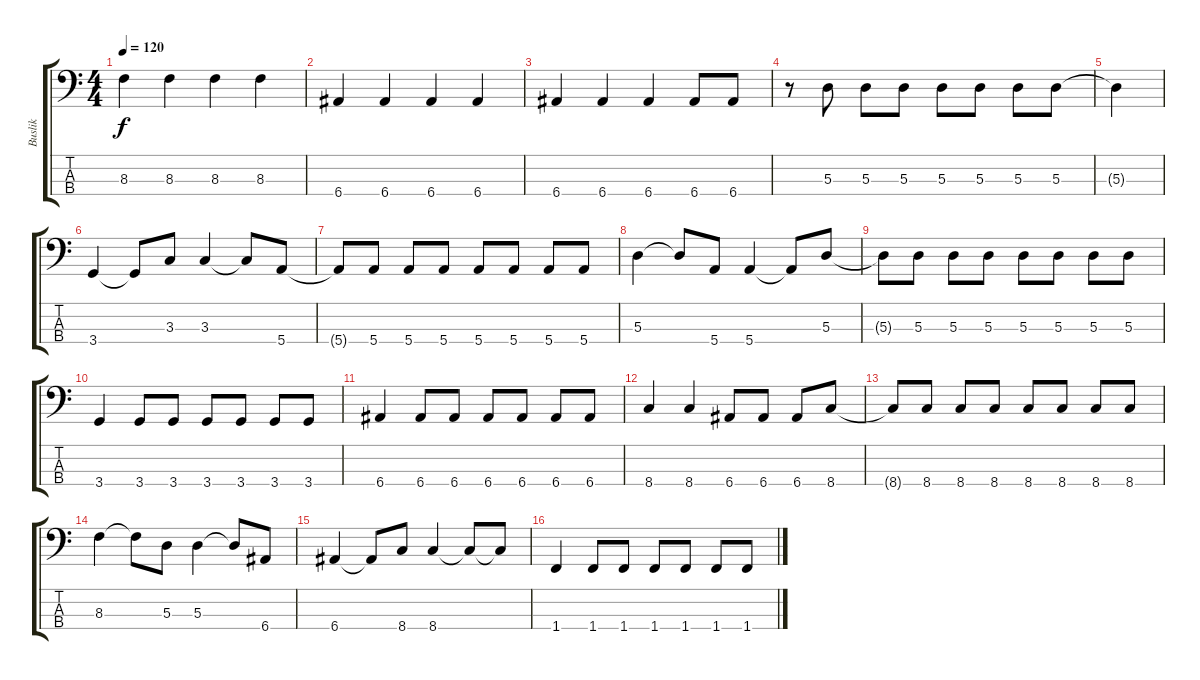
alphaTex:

\track ("Buslik" "Buslik") {instrument electricbasspick}
\staff {score tabs}
\tuning (G2 D2 A1 E1) {hide}
\ts (4 4)
\tempo 120
\clef f4
\ks c
8.3.4{dy f} 8.3.4 8.3.4 8.3.4 |
6.4.4 6.4.4 6.4.4 6.4.4 |
6.4.4 6.4.4 6.4.4 6.4.8 6.4.8 |
r.8 5.3.8 5.3.8 5.3.8 5.3.8 5.3.8 5.3.8 5.3.8 |
5.3{t}.4 |
3.4.4 3.4{t}.8 3.3.8 3.3.4 3.3{t}.8 5.4.8 |
5.4{t}.8 5.4.8 5.4.8 5.4.8 5.4.8 5.4.8 5.4.8 5.4.8 |
5.3.4 5.3{t}.8 5.4.8 5.4.4 5.4{t}.8 5.3.8 |
5.3{t}.8 5.3.8 5.3.8 5.3.8 5.3.8 5.3.8 5.3.8 5.3.8 |
3.4.4 3.4.8 3.4.8 3.4.8 3.4.8 3.4.8 3.4.8 |
6.4.4 6.4.8 6.4.8 6.4.8 6.4.8 6.4.8 6.4.8 |
8.4.4 8.4.4 6.4.8 6.4.8 6.4.8 8.4.8 |
8.4{t}.8 8.4.8 8.4.8 8.4.8 8.4.8 8.4.8 8.4.8 8.4.8 |
8.3.4 8.3{t}.8 5.3.8 5.3.4 5.3{t}.8 6.4.8 |
6.4.4 6.4{t}.8 8.4.8 8.4.4 8.4{t}.8 8.4{t}.8 |
1.4.4 1.4.8 1.4.8 1.4.8 1.4.8 1.4.8 1.4.8
